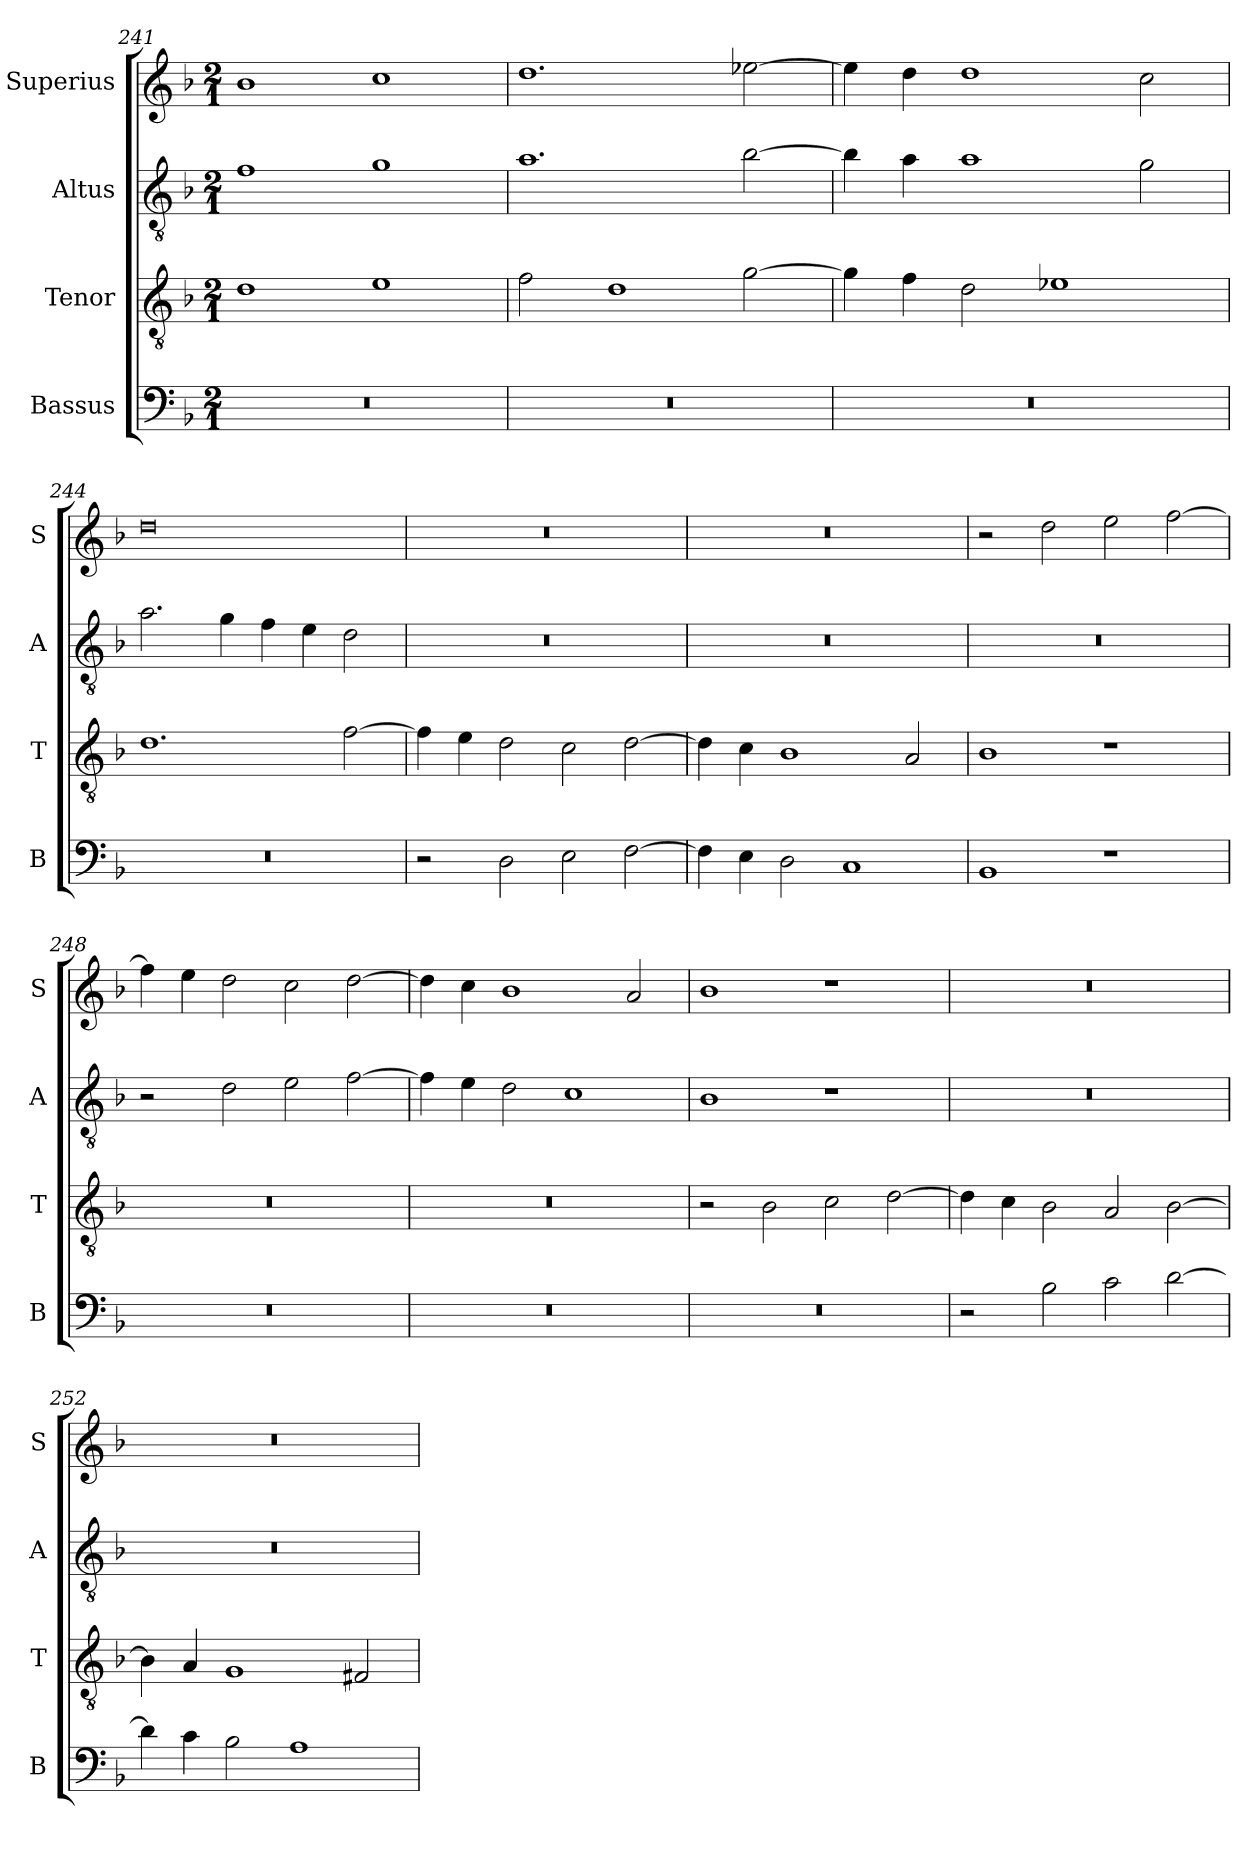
**kern	**kern	**kern	**kern
*part4	*part3	*part2	*part1
*staff4	*staff3	*staff2	*staff1
*I"Bassus	*I"Tenor	*I"Altus	*I"Superius
*I'B	*I'T	*I'A	*I'S
*clefF4	*clefGv2	*clefGv2	*clefG2
*k[b-]	*k[b-]	*k[b-]	*k[b-]
*M2/1	*M2/1	*M2/1	*M2/1
=241	=241	=241	=241
0r	1d	1f	1b-
.	1e	1g	1cc
=242	=242	=242	=242
0r	2f\	1.a	1.dd
.	1d	.	.
.	[2g\	[2b-\	[2ee-X\
=243	=243	=243	=243
0r	4g\]	4b-\]	4ee-\]
.	4f\	4a\	4dd\
.	2d\	1a	1dd
.	1e-X	.	.
.	.	2g\	2cc\
=244	=244	=244	=244
0r	1.d	2.a\	0dd
.	.	4g\	.
.	.	4f\	.
.	.	4e\	.
.	[2f\	2d\	.
=245	=245	=245	=245
2r	4f\]	0r	0r
.	4e\	.	.
2D\	2d\	.	.
2E\	2c\	.	.
[2F\	[2d\	.	.
=246	=246	=246	=246
4F\]	4d\]	0r	0r
4E\	4c\	.	.
2D\	1B-	.	.
1C	.	.	.
.	2A/	.	.
=247	=247	=247	=247
1BB-	1B-	0r	2r
.	.	.	2dd\
1r	1r	.	2ee\
.	.	.	[2ff\
=248	=248	=248	=248
0r	0r	2r	4ff\]
.	.	.	4ee\
.	.	2d\	2dd\
.	.	2e\	2cc\
.	.	[2f\	[2dd\
=249	=249	=249	=249
0r	0r	4f\]	4dd\]
.	.	4e\	4cc\
.	.	2d\	1b-
.	.	1c	.
.	.	.	2a/
=250	=250	=250	=250
0r	2r	1B-	1b-
.	2B-\	.	.
.	2c\	1r	1r
.	[2d\	.	.
=251	=251	=251	=251
2r	4d\]	0r	0r
.	4c\	.	.
2B-\	2B-\	.	.
2c\	2A/	.	.
[2d\	[2B-\	.	.
=252	=252	=252	=252
4d\]	4B-\]	0r	0r
4c\	4A/	.	.
2B-\	1G	.	.
1A	.	.	.
.	2F#X/	.	.
=	=	=	=
*-	*-	*-	*-
